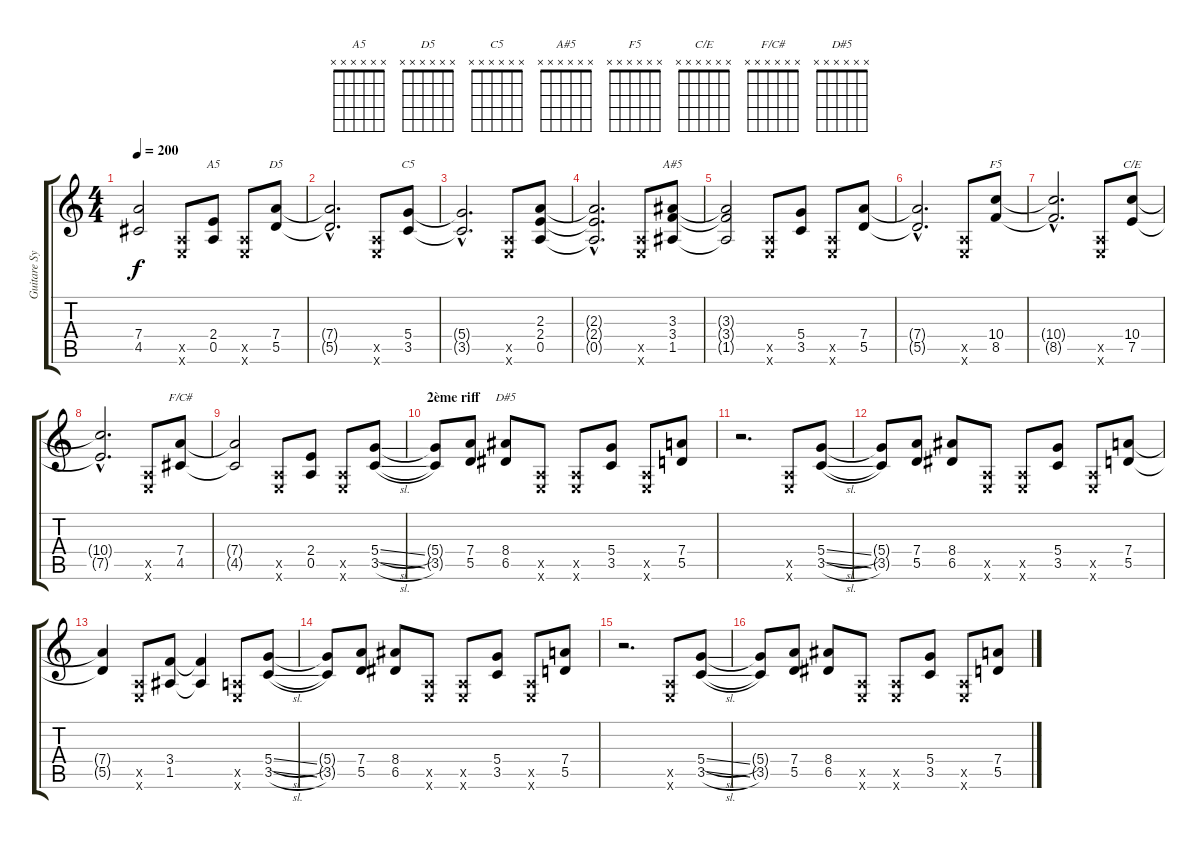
\track ("Guitare Sylvain" "Guitare Sy") {instrument overdrivenguitar}
\staff {score tabs}
\tuning (E4 B3 G3 D3 A2 E2) {hide}
\chord ("A5" x x x x x x)
\chord ("D5" x x x x x x)
\chord ("C5" x x x x x x)
\chord ("A#5" x x x x x x)
\chord ("F5" x x x x x x)
\chord ("C/E" x x x x x x)
\chord ("F/C#" x x x x x x)
\chord ("D#5" x x x x x x)
\ts (4 4)
\tempo 200
\clef g2
\ks c
(7.4{t} 4.5{t}).2{dy f} (0.5{x} 0.6{x}).8 (2.4 0.5).8{ch "A5"} (0.5{x} 0.6{x}).8 (7.4 5.5).8{ch "D5"} |
(7.4{hac t} 5.5{hac t}).2{d} (0.5{x} 0.6{x}).8 (5.4 3.5).8{ch "C5"} |
(5.4{hac t} 3.5{hac t}).2{d} (0.5{x} 0.6{x}).8 (2.3 2.4 0.5).8 |
(2.3{hac t} 2.4{hac t} 0.5{hac t}).2{d} (0.5{x} 0.6{x}).8 (3.3 3.4 1.5).8{ch "A#5"} |
(3.3{t} 3.4{t} 1.5{t}).2 (0.5{x} 0.6{x}).8 (5.4 3.5).8 (0.5{x} 0.6{x}).8 (7.4 5.5).8 |
(7.4{hac t} 5.5{hac t}).2{d} (0.5{x} 0.6{x}).8 (10.4 8.5).8{ch "F5"} |
(10.4{hac t} 8.5{hac t}).2{d} (0.5{x} 0.6{x}).8 (10.4 7.5).8{ch "C/E"} |
(10.4{hac t} 7.5{hac t}).2{d} (0.5{x} 0.6{x}).8 (7.4 4.5).8{ch "F/C#"} |
(7.4{t} 4.5{t}).2 (0.5{x} 0.6{x}).8 (2.4 0.5).8 (0.5{x} 0.6{x}).8 (5.4{sl} 3.5{sl}).8 |
\section ("" "2ème riff")
(5.4{t} 3.5{t}).8 (7.4 5.5).8 (8.4 6.5).8{ch "D#5"} (0.5{x} 0.6{x}).8 (0.5{x} 0.6{x}).8 (5.4 3.5).8 (0.5{x} 0.6{x}).8 (7.4 5.5).8 |
r.2{d} (0.5{x} 0.6{x}).8 (5.4{sl} 3.5{sl}).8 |
(5.4{t} 3.5{t}).8 (7.4 5.5).8 (8.4 6.5).8 (0.5{x} 0.6{x}).8 (0.5{x} 0.6{x}).8 (5.4 3.5).8 (0.5{x} 0.6{x}).8 (7.4 5.5).8 |
(7.4{t} 5.5{t}).4 (0.5{x} 0.6{x}).8 (3.4 1.5).8 (3.4{t} 1.5{t}).4 (0.5{x} 0.6{x}).8 (5.4{sl} 3.5{sl}).8 |
(5.4{t} 3.5{t}).8 (7.4 5.5).8 (8.4 6.5).8 (0.5{x} 0.6{x}).8 (0.5{x} 0.6{x}).8 (5.4 3.5).8 (0.5{x} 0.6{x}).8 (7.4 5.5).8 |
r.2{d} (0.5{x} 0.6{x}).8 (5.4{sl} 3.5{sl}).8 |
(5.4{t} 3.5{t}).8 (7.4 5.5).8 (8.4 6.5).8 (0.5{x} 0.6{x}).8 (0.5{x} 0.6{x}).8 (5.4 3.5).8 (0.5{x} 0.6{x}).8 (7.4 5.5).8
